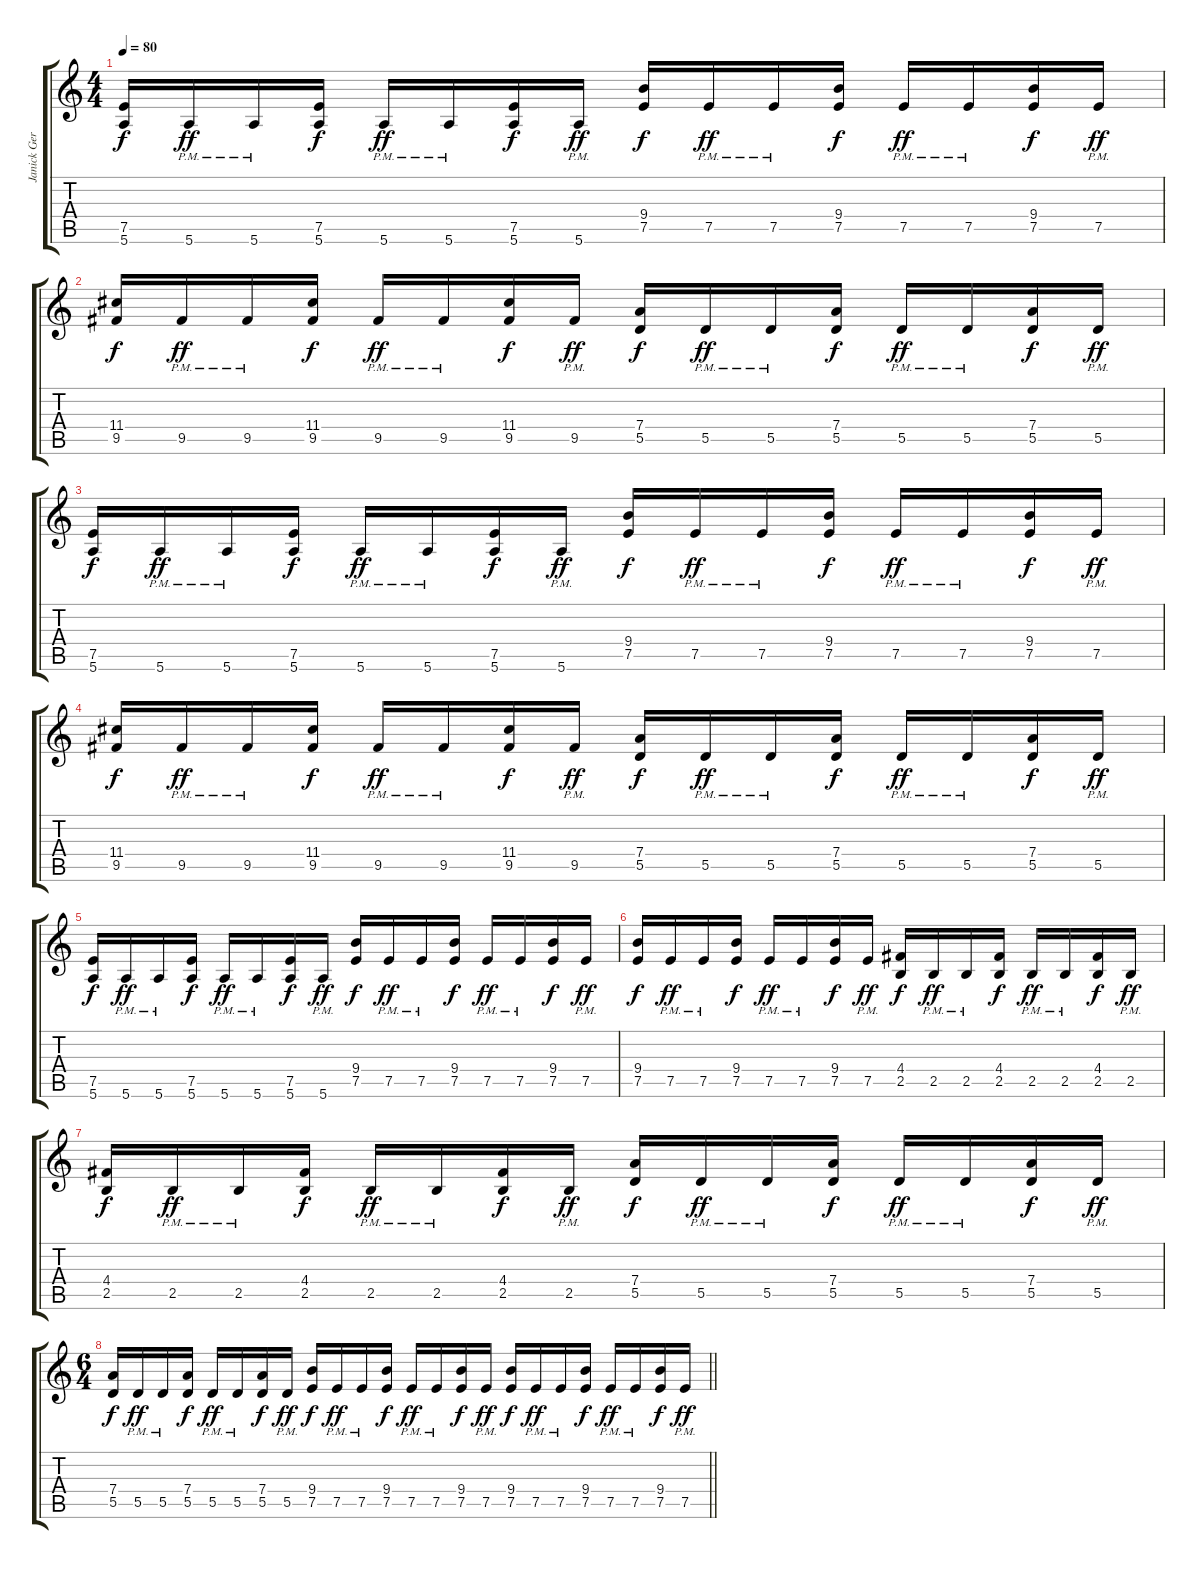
\track ("Janick Gers" "Janick Ger") {instrument overdrivenguitar}
\staff {score tabs}
\tuning (E4 B3 G3 D3 A2 E2) {hide}
\ts (4 4)
\tempo 80
\clef g2
\ks c
(7.5 5.6).16{dy f} 5.6{pm}.16{dy ff} 5.6{pm}.16 (7.5 5.6).16{dy f} 5.6{pm}.16{dy ff} 5.6{pm}.16 (7.5 5.6).16{dy f} 5.6{pm}.16{dy ff} (9.4 7.5).16{dy f} 7.5{pm}.16{dy ff} 7.5{pm}.16 (9.4 7.5).16{dy f} 7.5{pm}.16{dy ff} 7.5{pm}.16 (9.4 7.5).16{dy f} 7.5{pm}.16{dy ff} |
(11.4 9.5).16{dy f} 9.5{pm}.16{dy ff} 9.5{pm}.16 (11.4 9.5).16{dy f} 9.5{pm}.16{dy ff} 9.5{pm}.16 (11.4 9.5).16{dy f} 9.5{pm}.16{dy ff} (7.4 5.5).16{dy f} 5.5{pm}.16{dy ff} 5.5{pm}.16 (7.4 5.5).16{dy f} 5.5{pm}.16{dy ff} 5.5{pm}.16 (7.4 5.5).16{dy f} 5.5{pm}.16{dy ff} |
(7.5 5.6).16{dy f} 5.6{pm}.16{dy ff} 5.6{pm}.16 (7.5 5.6).16{dy f} 5.6{pm}.16{dy ff} 5.6{pm}.16 (7.5 5.6).16{dy f} 5.6{pm}.16{dy ff} (9.4 7.5).16{dy f} 7.5{pm}.16{dy ff} 7.5{pm}.16 (9.4 7.5).16{dy f} 7.5{pm}.16{dy ff} 7.5{pm}.16 (9.4 7.5).16{dy f} 7.5{pm}.16{dy ff} |
(11.4 9.5).16{dy f} 9.5{pm}.16{dy ff} 9.5{pm}.16 (11.4 9.5).16{dy f} 9.5{pm}.16{dy ff} 9.5{pm}.16 (11.4 9.5).16{dy f} 9.5{pm}.16{dy ff} (7.4 5.5).16{dy f} 5.5{pm}.16{dy ff} 5.5{pm}.16 (7.4 5.5).16{dy f} 5.5{pm}.16{dy ff} 5.5{pm}.16 (7.4 5.5).16{dy f} 5.5{pm}.16{dy ff} |
(7.5 5.6).16{dy f} 5.6{pm}.16{dy ff} 5.6{pm}.16 (7.5 5.6).16{dy f} 5.6{pm}.16{dy ff} 5.6{pm}.16 (7.5 5.6).16{dy f} 5.6{pm}.16{dy ff} (9.4 7.5).16{dy f} 7.5{pm}.16{dy ff} 7.5{pm}.16 (9.4 7.5).16{dy f} 7.5{pm}.16{dy ff} 7.5{pm}.16 (9.4 7.5).16{dy f} 7.5{pm}.16{dy ff} |
(9.4 7.5).16{dy f} 7.5{pm}.16{dy ff} 7.5{pm}.16 (9.4 7.5).16{dy f} 7.5{pm}.16{dy ff} 7.5{pm}.16 (9.4 7.5).16{dy f} 7.5{pm}.16{dy ff} (4.4 2.5).16{dy f} 2.5{pm}.16{dy ff} 2.5{pm}.16 (4.4 2.5).16{dy f} 2.5{pm}.16{dy ff} 2.5{pm}.16 (4.4 2.5).16{dy f} 2.5{pm}.16{dy ff} |
(4.4 2.5).16{dy f} 2.5{pm}.16{dy ff} 2.5{pm}.16 (4.4 2.5).16{dy f} 2.5{pm}.16{dy ff} 2.5{pm}.16 (4.4 2.5).16{dy f} 2.5{pm}.16{dy ff} (7.4 5.5).16{dy f} 5.5{pm}.16{dy ff} 5.5{pm}.16 (7.4 5.5).16{dy f} 5.5{pm}.16{dy ff} 5.5{pm}.16 (7.4 5.5).16{dy f} 5.5{pm}.16{dy ff} |
\ts (6 4)
\barLineRight lightlight
(7.4 5.5).16{dy f} 5.5{pm}.16{dy ff} 5.5{pm}.16 (7.4 5.5).16{dy f} 5.5{pm}.16{dy ff} 5.5{pm}.16 (7.4 5.5).16{dy f} 5.5{pm}.16{dy ff} (9.4 7.5).16{dy f} 7.5{pm}.16{dy ff} 7.5{pm}.16 (9.4 7.5).16{dy f} 7.5{pm}.16{dy ff} 7.5{pm}.16 (9.4 7.5).16{dy f} 7.5{pm}.16{dy ff} (9.4 7.5).16{dy f} 7.5{pm}.16{dy ff} 7.5{pm}.16 (9.4 7.5).16{dy f} 7.5{pm}.16{dy ff} 7.5{pm}.16 (9.4 7.5).16{dy f} 7.5{pm}.16{dy ff}
